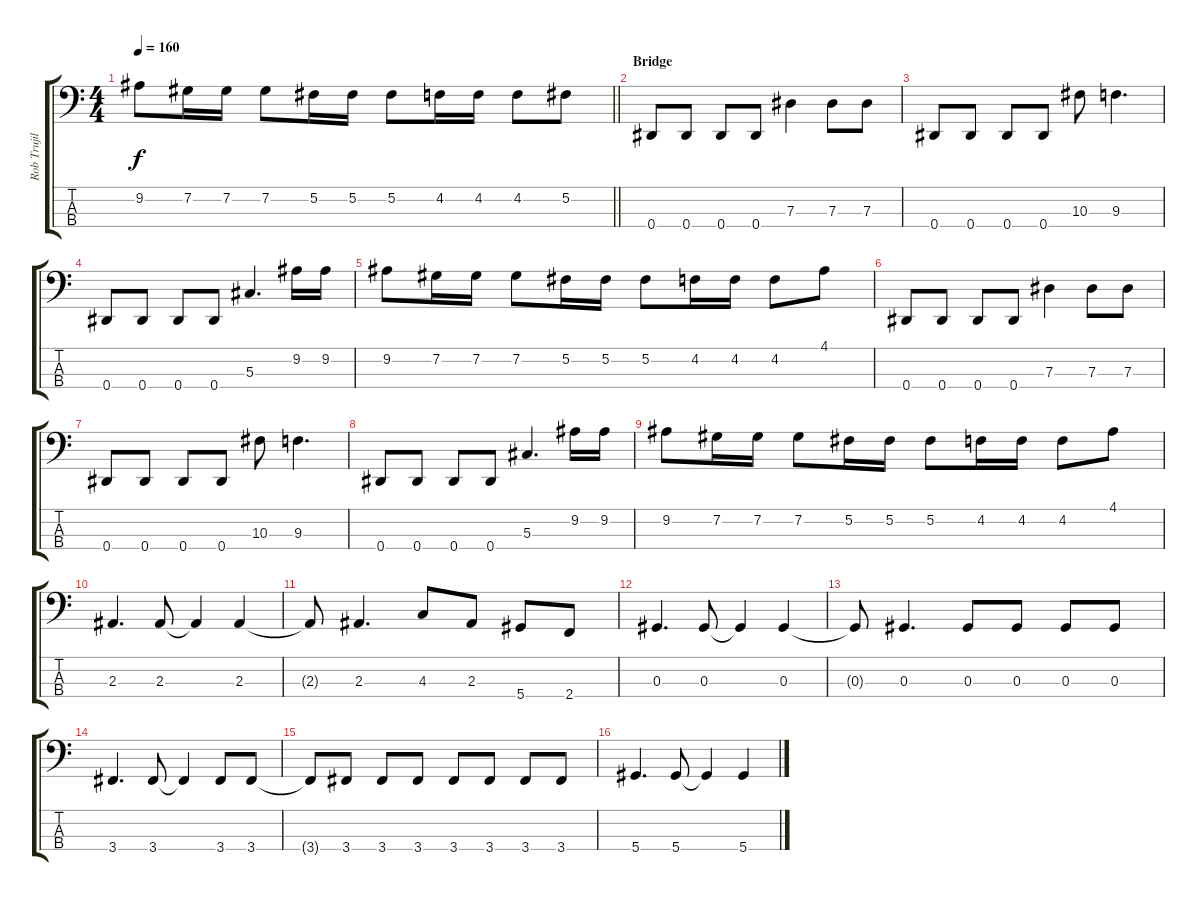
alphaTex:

\track ("Rob Trujillo" "Rob Trujil") {instrument electricbassfinger}
\staff {score tabs}
\tuning (Gb2 Db2 Ab1 Eb1) {hide}
\ts (4 4)
\tempo 160
\clef f4
\barLineRight lightlight
\ks c
9.2.8{dy f} 7.2.16 7.2.16 7.2.8 5.2.16 5.2.16 5.2.8 4.2.16 4.2.16 4.2.8 5.2.8 |
\section ("" "Bridge")
0.4.8 0.4.8 0.4.8 0.4.8 7.3.4 7.3.8 7.3.8 |
0.4.8 0.4.8 0.4.8 0.4.8 10.3.8 9.3.4{d} |
0.4.8 0.4.8 0.4.8 0.4.8 5.3.4{d} 9.2.16 9.2.16 |
9.2.8 7.2.16 7.2.16 7.2.8 5.2.16 5.2.16 5.2.8 4.2.16 4.2.16 4.2.8 4.1.8 |
0.4.8 0.4.8 0.4.8 0.4.8 7.3.4 7.3.8 7.3.8 |
0.4.8 0.4.8 0.4.8 0.4.8 10.3.8 9.3.4{d} |
0.4.8 0.4.8 0.4.8 0.4.8 5.3.4{d} 9.2.16 9.2.16 |
9.2.8 7.2.16 7.2.16 7.2.8 5.2.16 5.2.16 5.2.8 4.2.16 4.2.16 4.2.8 4.1.8 |
2.3.4{d} 2.3.8 2.3{t}.4 2.3.4 |
2.3{t}.8 2.3.4{d} 4.3.8 2.3.8 5.4.8 2.4.8 |
0.3.4{d} 0.3.8 0.3{t}.4 0.3.4 |
0.3{t}.8 0.3.4{d} 0.3.8 0.3.8 0.3.8 0.3.8 |
3.4.4{d} 3.4.8 3.4{t}.4 3.4.8 3.4.8 |
3.4{t}.8 3.4.8 3.4.8 3.4.8 3.4.8 3.4.8 3.4.8 3.4.8 |
5.4.4{d} 5.4.8 5.4{t}.4 5.4.4
